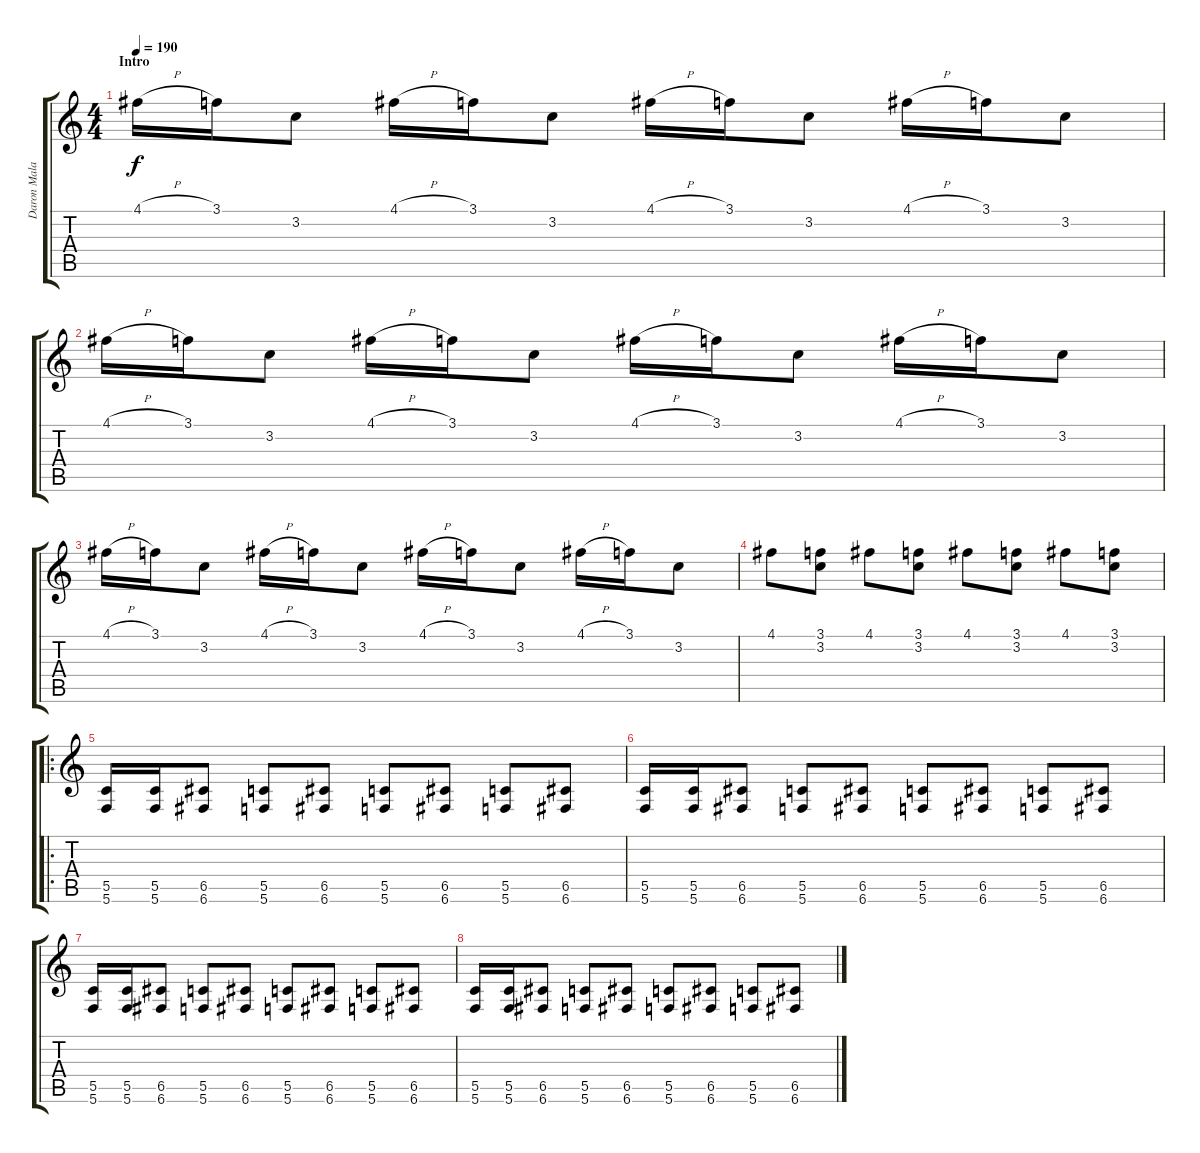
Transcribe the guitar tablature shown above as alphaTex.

\track ("Daron Malakian" "Daron Mala") {instrument distortionguitar}
\staff {score tabs}
\tuning (D4 A3 F3 C3 G2 C2) {hide}
\ts (4 4)
\section ("" "Intro")
\tempo 190
\clef g2
\ks c
4.1{h}.16{dy f instrument distortionguitar} 3.1.16 3.2.8 4.1{h}.16 3.1.16 3.2.8 4.1{h}.16 3.1.16 3.2.8 4.1{h}.16 3.1.16 3.2.8 |
4.1{h}.16 3.1.16 3.2.8 4.1{h}.16 3.1.16 3.2.8 4.1{h}.16 3.1.16 3.2.8 4.1{h}.16 3.1.16 3.2.8 |
4.1{h}.16 3.1.16 3.2.8 4.1{h}.16 3.1.16 3.2.8 4.1{h}.16 3.1.16 3.2.8 4.1{h}.16 3.1.16 3.2.8 |
4.1.8 (3.1 3.2).8 4.1.8 (3.1 3.2).8 4.1.8 (3.1 3.2).8 4.1.8 (3.1 3.2).8 |
\ro
(5.5 5.6).16 (5.5 5.6).16 (6.5 6.6).8 (5.5 5.6).8 (6.5 6.6).8 (5.5 5.6).8 (6.5 6.6).8 (5.5 5.6).8 (6.5 6.6).8 |
(5.5 5.6).16 (5.5 5.6).16 (6.5 6.6).8 (5.5 5.6).8 (6.5 6.6).8 (5.5 5.6).8 (6.5 6.6).8 (5.5 5.6).8 (6.5 6.6).8 |
(5.5 5.6).16 (5.5 5.6).16 (6.5 6.6).8 (5.5 5.6).8 (6.5 6.6).8 (5.5 5.6).8 (6.5 6.6).8 (5.5 5.6).8 (6.5 6.6).8 |
(5.5 5.6).16 (5.5 5.6).16 (6.5 6.6).8 (5.5 5.6).8 (6.5 6.6).8 (5.5 5.6).8 (6.5 6.6).8 (5.5 5.6).8 (6.5 6.6).8
